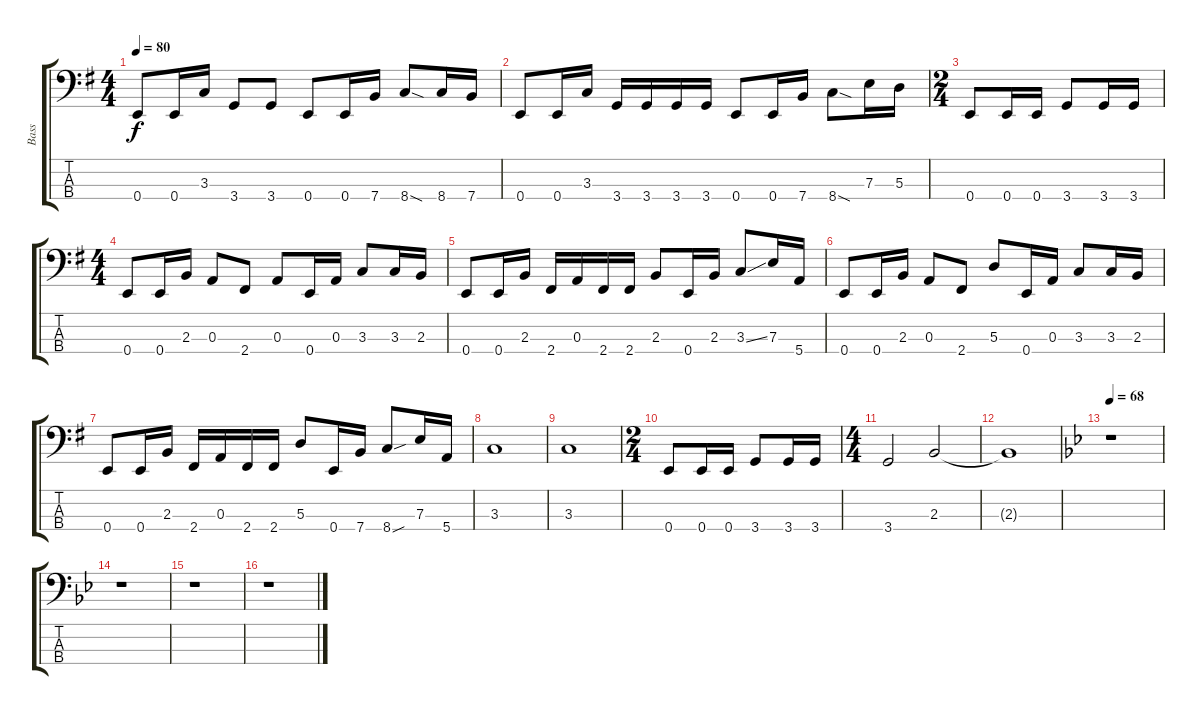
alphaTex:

\track ("Bass" "Bass") {instrument electricbassfinger}
\staff {score tabs}
\tuning (G2 D2 A1 E1) {hide}
\ts (4 4)
\tempo 80
\clef f4
\ks eminor
0.4.8{dy f} 0.4.16 3.3.16 3.4.8 3.4.8 0.4.8 0.4.16 7.4.16 8.4{sod}.8 8.4.16 7.4.16 |
0.4.8 0.4.16 3.3.16 3.4.16 3.4.16 3.4.16 3.4.16 0.4.8 0.4.16 7.4.16 8.4{sod}.8 7.3.16 5.3.16 |
\ts (2 4)
0.4.8 0.4.16 0.4.16 3.4.8 3.4.16 3.4.16 |
\ts (4 4)
0.4.8 0.4.16 2.3.16 0.3.8 2.4.8 0.3.8 0.4.16 0.3.16 3.3.8 3.3.16 2.3.16 |
0.4.8 0.4.16 2.3.16 2.4.16 0.3.16 2.4.16 2.4.16 2.3.8 0.4.16 2.3.16 3.3{ss}.8 7.3.16 5.4.16 |
0.4.8 0.4.16 2.3.16 0.3.8 2.4.8 5.3.8 0.4.16 0.3.16 3.3.8 3.3.16 2.3.16 |
0.4.8 0.4.16 2.3.16 2.4.16 0.3.16 2.4.16 2.4.16 5.3.8 0.4.16 7.4.16 8.4{sou}.8 7.3.16 5.4.16 |
3.3.1 |
3.3.1 |
\ts (2 4)
0.4.8 0.4.16 0.4.16 3.4.8 3.4.16 3.4.16 |
\ts (4 4)
3.4.2 2.3.2 |
2.3{t}.1 |
\tempo 68
\ks gminor
r.1 |
r.1 |
r.1 |
r.1
